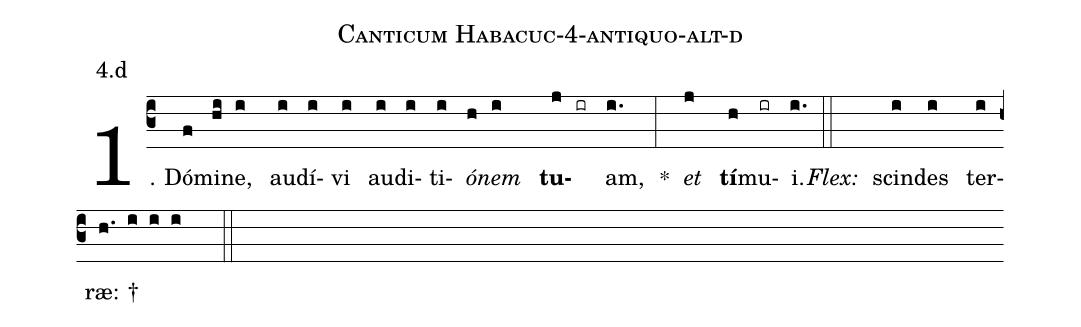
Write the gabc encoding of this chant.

name: Canticum Habacuc-4-antiquo-alt-d;
annotation: 4.d;
%%
(c3)1. Dó(f)mi(hi)ne,(i) au(i)dí(i)vi(i) au(i)di(i)ti(i)<i>ó</i>(h)<i>nem</i>(i) <b>tu</b>(j ir)am,(i.) *(:) <i>et</i>(j) <b>tí</b>(h)mu(ir)i.(i.) (::)
<i>Flex:</i>()  scin(i)des(i) ter(i)ræ: †(h. i i i  ::)
